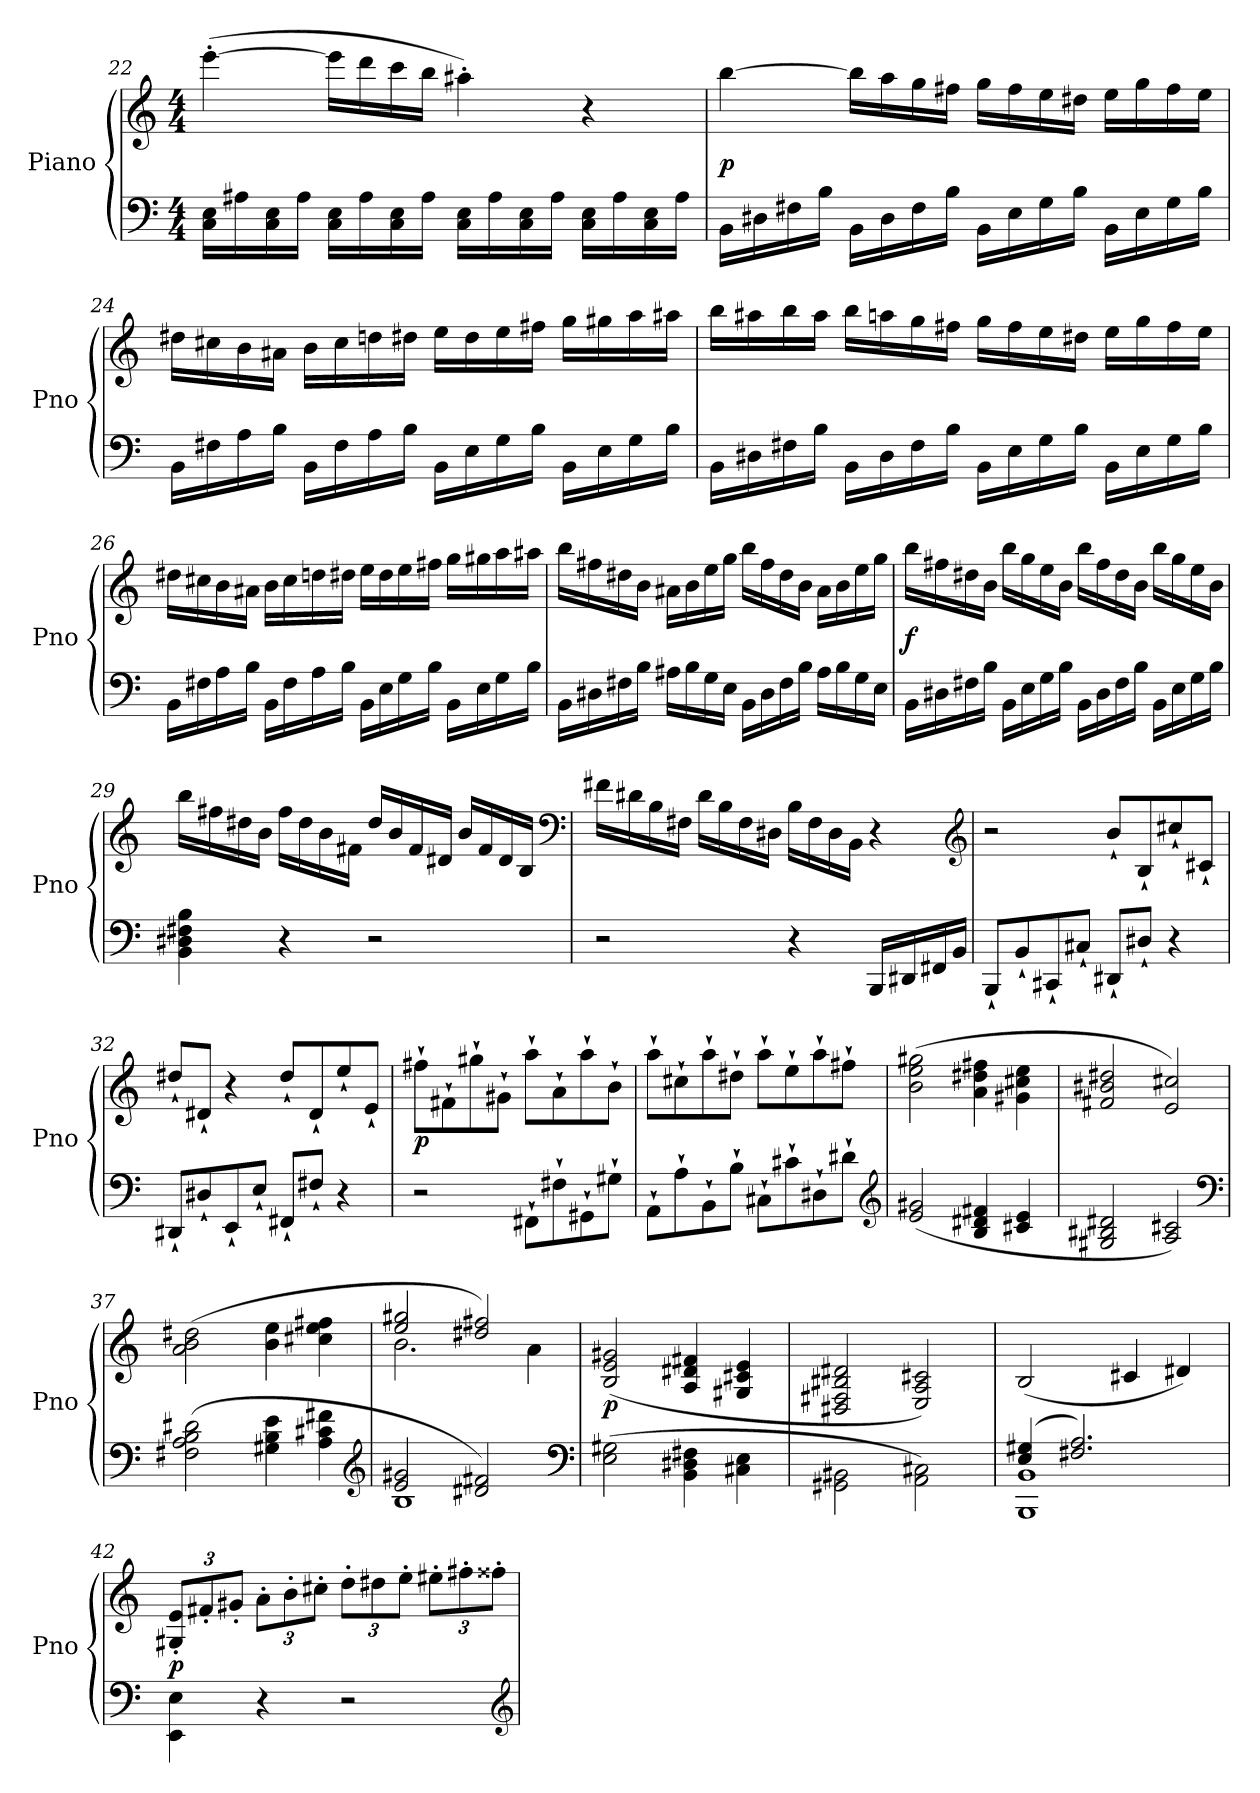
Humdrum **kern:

**kern	**kern	**dynam
*part1	*part1	*part1
*staff2	*staff1	*staff1/2
*I"Piano	*	*
*I'Pno	*	*
*clefF4	*clefG2	*
*k[]	*k[]	*
*C:	*C:	*
*M4/4	*M4/4	*
=22	=22	=22
16C\ 16E\LL	([4eee'\	.
16A#X\	.	.
16C\ 16E\	.	.
16A#\JJ	.	.
16C\ 16E\LL	16eee\LL]	.
16A#\	16ddd\	.
16C\ 16E\	16ccc\	.
16A#\JJ	16bb\JJ	.
16C\ 16E\LL	4aa#X'\)	.
16A#\	.	.
16C\ 16E\	.	.
16A#\JJ	.	.
16C\ 16E\LL	4r	.
16A#\	.	.
16C\ 16E\	.	.
16A#\JJ	.	.
=23	=23	=23
16BB\LL	[4bb\	p
16D#X\	.	.
16F#X\	.	.
16B\JJ	.	.
16BB\LL	16bb\LL]	.
16D#\	16aa\	.
16F#\	16gg\	.
16B\JJ	16ff#X\JJ	.
16BB\LL	16gg\LL	.
16E\	16ff#\	.
16G\	16ee\	.
16B\JJ	16dd#X\JJ	.
16BB\LL	16ee\LL	.
16E\	16gg\	.
16G\	16ff#\	.
16B\JJ	16ee\JJ	.
=24	=24	=24
16BB\LL	16dd#X\LL	.
16F#X\	16cc#X\	.
16A\	16b\	.
16B\JJ	16a#X\JJ	.
16BB\LL	16b\LL	.
16F#\	16cc#\	.
16A\	16ddn\	.
16B\JJ	16dd#X\JJ	.
16BB\LL	16ee\LL	.
16E\	16dd#\	.
16G\	16ee\	.
16B\JJ	16ff#X\JJ	.
16BB\LL	16gg\LL	.
16E\	16gg#X\	.
16G\	16aa\	.
16B\JJ	16aa#X\JJ	.
=25	=25	=25
16BB\LL	16bb\LL	.
16D#X\	16aa#X\	.
16F#X\	16bb\	.
16B\JJ	16aa#\JJ	.
16BB\LL	16bb\LL	.
16D#\	16aan\	.
16F#\	16gg\	.
16B\JJ	16ff#X\JJ	.
16BB\LL	16gg\LL	.
16E\	16ff#\	.
16G\	16ee\	.
16B\JJ	16dd#X\JJ	.
16BB\LL	16ee\LL	.
16E\	16gg\	.
16G\	16ff#\	.
16B\JJ	16ee\JJ	.
=26	=26	=26
16BB\LL	16dd#X\LL	.
16F#X\	16cc#X\	.
16A\	16b\	.
16B\JJ	16a#X\JJ	.
16BB\LL	16b\LL	.
16F#\	16cc#\	.
16A\	16ddn\	.
16B\JJ	16dd#X\JJ	.
16BB\LL	16ee\LL	.
16E\	16dd#\	.
16G\	16ee\	.
16B\JJ	16ff#X\JJ	.
16BB\LL	16gg\LL	.
16E\	16gg#X\	.
16G\	16aa\	.
16B\JJ	16aa#X\JJ	.
=27	=27	=27
16BB\LL	16bb\LL	.
16D#X\	16ff#X\	.
16F#X\	16dd#X\	.
16B\JJ	16b\JJ	.
16A#X\LL	16a#X\LL	.
16B\	16b\	.
16G\	16ee\	.
16E\JJ	16gg\JJ	.
16BB\LL	16bb\LL	.
16D#\	16ff#\	.
16F#\	16dd#\	.
16B\JJ	16b\JJ	.
16A#\LL	16a#\LL	.
16B\	16b\	.
16G\	16ee\	.
16E\JJ	16gg\JJ	.
=28	=28	=28
16BB\LL	16bb\LL	f
16D#X\	16ff#X\	.
16F#X\	16dd#X\	.
16B\JJ	16b\JJ	.
16BB\LL	16bb\LL	.
16E\	16gg\	.
16G\	16ee\	.
16B\JJ	16b\JJ	.
16BB\LL	16bb\LL	.
16D#\	16ff#\	.
16F#\	16dd#\	.
16B\JJ	16b\JJ	.
16BB\LL	16bb\LL	.
16E\	16gg\	.
16G\	16ee\	.
16B\JJ	16b\JJ	.
=29	=29	=29
4BB\ 4D#X\ 4F#X\ 4B\	16bb\LL	.
.	16ff#X\	.
.	16dd#X\	.
.	16b\JJ	.
4r	16ff#\LL	.
.	16dd#\	.
.	16b\	.
.	16f#X\JJ	.
2r	16dd#/LL	.
.	16b/	.
.	16f#/	.
.	16d#X/JJ	.
.	16b/LL	.
.	16f#/	.
.	16d#/	.
.	16B/JJ	.
*	*clefF4	*
=30	=30	=30
2r	16f#X\LL	.
.	16d#X\	.
.	16B\	.
.	16F#X\JJ	.
.	16d#\LL	.
.	16B\	.
.	16F#\	.
.	16D#X\JJ	.
4r	16B\LL	.
.	16F#\	.
.	16D#\	.
.	16BB\JJ	.
16BBB/LL	4r	.
16DD#X/	.	.
16FF#X/	.	.
16BB/JJ	.	.
*	*clefG2	*
=31	=31	=31
8BBB`/L	2r	.
8BB`/	.	.
8CC#X`/	.	.
8C#X`/J	.	.
8DD#X`/L	8b`/L	.
8D#X`/J	8B`/	.
4r	8cc#X`/	.
.	8c#X`/J	.
=32	=32	=32
8DD#X`/L	8dd#X`/L	.
8D#X`/	8d#X`/J	.
8EE`/	4r	.
8E`/J	.	.
8FF#X`/L	8dd#`/L	.
8F#X`/J	8d#`/	.
4r	8ee`/	.
.	8e`/J	.
=33	=33	=33
2r	8ff#X`\L	p
.	8f#X`\	.
.	8gg#X`\	.
.	8g#X`\J	.
8FF#X`\L	8aa`\L	.
8F#X`\	8a`\	.
8GG#X`\	8aa`\	.
8G#X`\J	8b`\J	.
=34	=34	=34
8AA`\L	8aa`\L	.
8A`\	8cc#X`\	.
8BB`\	8aa`\	.
8B`\J	8dd#X`\J	.
8C#X`\L	8aa`\L	.
8c#X`\	8ee`\	.
8D#X`\	8aa`\	.
8d#X`\J	8ff#X`\J	.
*clefG2	*	*
=35	=35	=35
(2e/ 2g#X/	(2b\ 2ee\ 2gg#X\	.
4B/ 4d#X/ 4f#X/	4a\ 4dd#X\ 4ff#X\	.
4c#X/ 4e/	4g#X\ 4cc#X\ 4ee\	.
=36	=36	=36
2G#X/ 2B#X/ 2d#X/	2f#X/ 2b#X/ 2dd#X/	.
2A/ 2c#X/)	2e/ 2cc#X/)	.
*clefF4	*	*
=37	=37	=37
(2F#X\ 2A\ 2B\ 2d#X\	(2a\ 2b\ 2dd#X\	.
4G#X\ 4B\ 4e\	4b\ 4ee\	.
4A\ 4c#X\ 4f#X\	4cc#X\ 4ee\ 4ff#X\	.
*clefG2	*	*
=38	=38	=38
*^	*^	*
2e/ 2g#X/	1B	2ee/ 2gg#X/	2.b\	.
2d#X/ 2f#X/)	.	2dd#X/ 2ff#X/)	.	.
.	.	.	4a\	.
*v	*v	*	*	*
*	*v	*v	*
*clefF4	*	*
=39	=39	=39
(2E\ 2G#X\	(2B/ 2e/ 2g#X/	p
4BB\ 4D#X\ 4F#X\	4A/ 4d#X/ 4f#X/	.
4C#X\ 4E\	4G#X/ 4c#X/ 4e/	.
=40	=40	=40
2GG#X\ 2BB#X\	2D#X/ 2F#X/ 2B#X/ 2d#X/	.
2AA\ 2C#X\)	2E/ 2A/ 2c#X/)	.
=41	=41	=41
*^	*	*
(4E/ 4G#X/	1BBB 1BB	(2B/	.
2.F#X/ 2.A/)	.	.	.
.	.	4c#X/	.
.	.	4d#X/)	.
*v	*v	*	*
=42	=42	=42
4EE\ 4E\	12G#X'/ 12e'/L	p
.	12f#X'/	.
.	12g#X'/J	.
4r	12a'\L	.
.	12b'\	.
.	12cc#X'\J	.
2r	12dd'\L	.
.	12dd#X\	.
.	12ee'\J	.
.	12ee#X'\L	.
.	12ff#X'\	.
.	12ff##X'\J	.
*clefG2	*	*
=	=	=
*-	*-	*-
